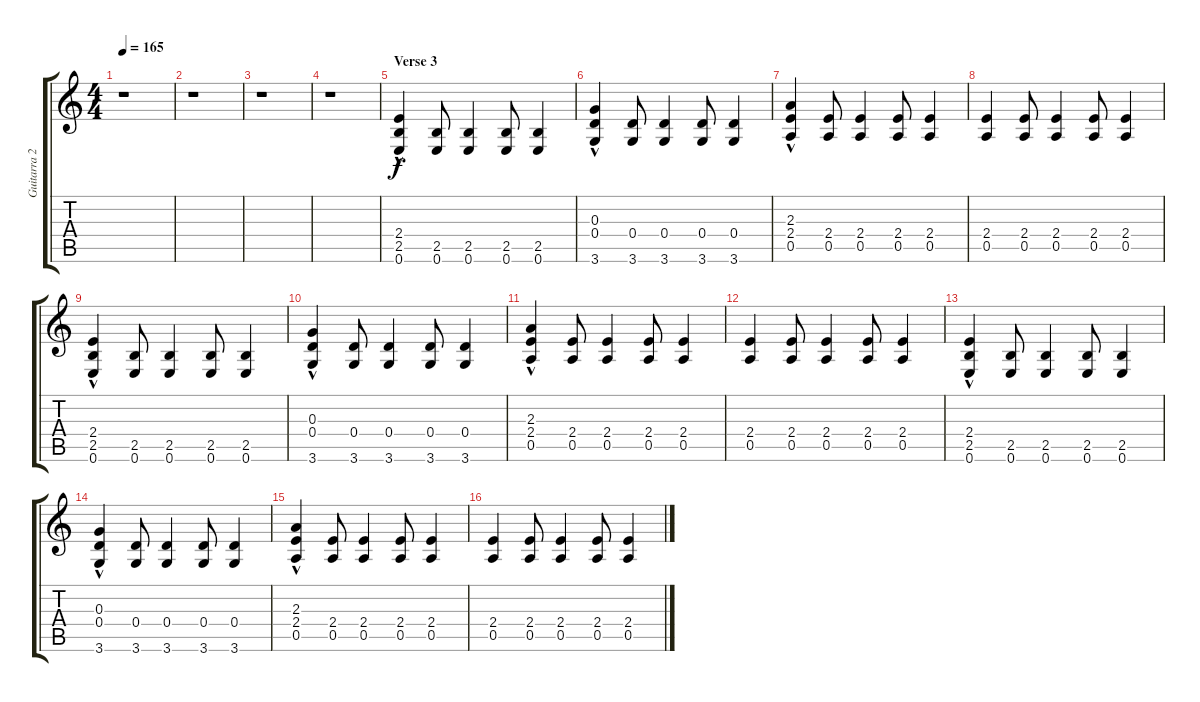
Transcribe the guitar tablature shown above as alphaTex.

\track ("Guitarra 2 ( Ritmica )" "Guitarra 2") {instrument overdrivenguitar}
\staff {score tabs}
\tuning (E4 B3 G3 D3 A2 E2) {hide}
\ts (4 4)
\tempo 165
\clef g2
\ks c
r.1{dy f} |
r.1 |
r.1 |
r.1 |
\section ("" "Verse 3")
(2.4{hac} 2.5 0.6).4 (2.5 0.6).8 (2.5 0.6).4 (2.5 0.6).8 (2.5 0.6).4 |
(0.3{hac} 0.4 3.6).4 (0.4 3.6).8 (0.4 3.6).4 (0.4 3.6).8 (0.4 3.6).4 |
(2.3{hac} 2.4 0.5).4 (2.4 0.5).8 (2.4 0.5).4 (2.4 0.5).8 (2.4 0.5).4 |
(2.4 0.5).4 (2.4 0.5).8 (2.4 0.5).4 (2.4 0.5).8 (2.4 0.5).4 |
(2.4{hac} 2.5 0.6).4 (2.5 0.6).8 (2.5 0.6).4 (2.5 0.6).8 (2.5 0.6).4 |
(0.3{hac} 0.4 3.6).4 (0.4 3.6).8 (0.4 3.6).4 (0.4 3.6).8 (0.4 3.6).4 |
(2.3{hac} 2.4 0.5).4 (2.4 0.5).8 (2.4 0.5).4 (2.4 0.5).8 (2.4 0.5).4 |
(2.4 0.5).4 (2.4 0.5).8 (2.4 0.5).4 (2.4 0.5).8 (2.4 0.5).4 |
(2.4{hac} 2.5 0.6).4 (2.5 0.6).8 (2.5 0.6).4 (2.5 0.6).8 (2.5 0.6).4 |
(0.3{hac} 0.4 3.6).4 (0.4 3.6).8 (0.4 3.6).4 (0.4 3.6).8 (0.4 3.6).4 |
(2.3{hac} 2.4 0.5).4 (2.4 0.5).8 (2.4 0.5).4 (2.4 0.5).8 (2.4 0.5).4 |
(2.4 0.5).4 (2.4 0.5).8 (2.4 0.5).4 (2.4 0.5).8 (2.4 0.5).4
